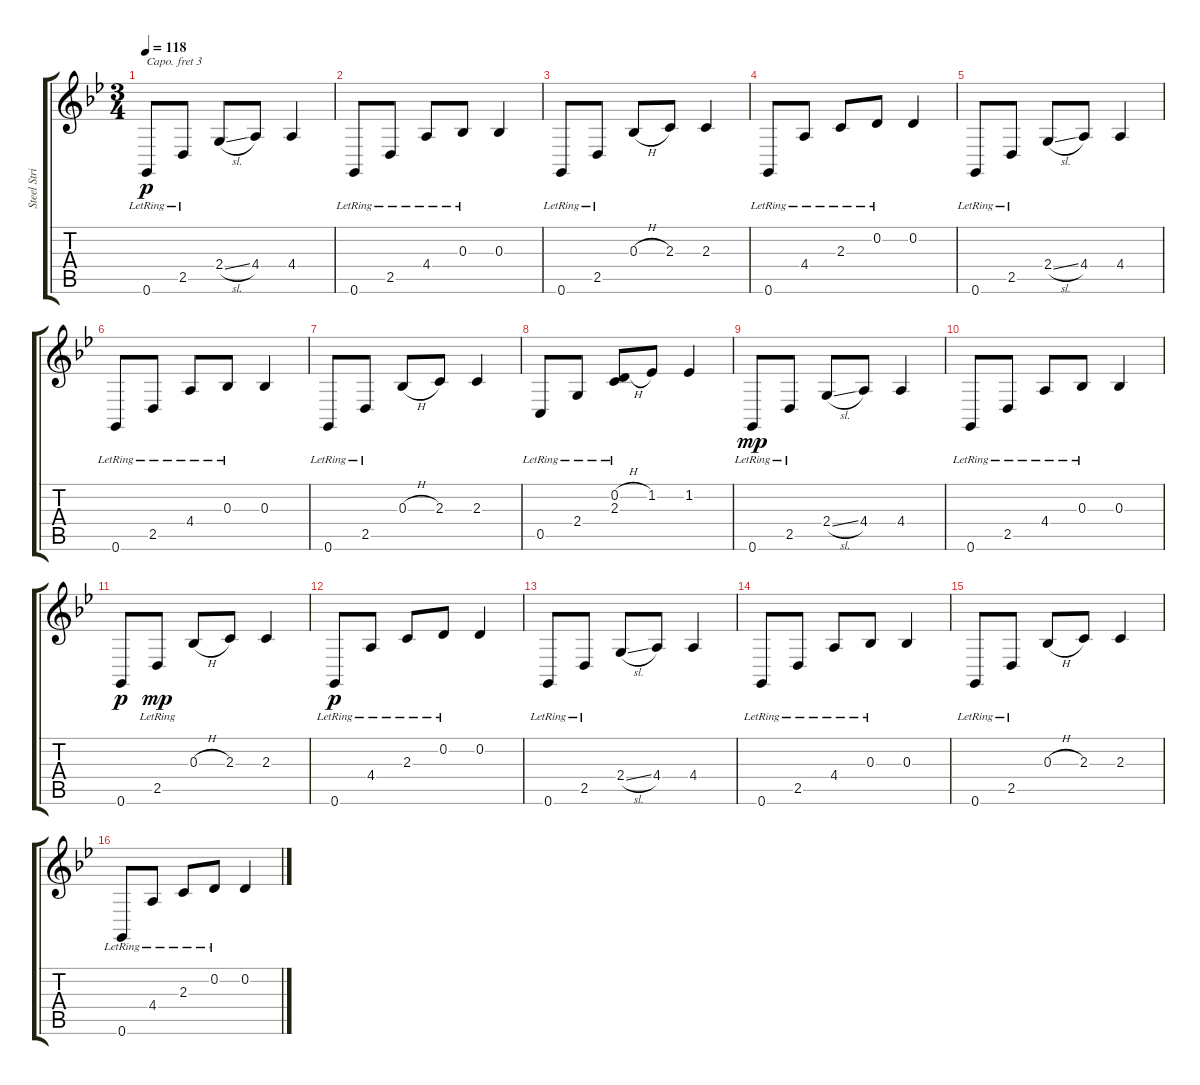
\track ("Steel String Guitar" "Steel Stri") {instrument voiceoohs}
\staff {score tabs}
\capo 3
\tuning (E4 B3 G3 D3 A2 E2) {hide}
\ts (3 4)
\tempo 118
\clef g2
\ks gminor
0.6{lr}.8{dy p} 2.5{lr}.8 2.4{sl}.8 4.4.8 4.4.4 |
0.6{lr}.8 2.5{lr}.8 4.4{lr}.8 0.3{lr}.8 0.3.4 |
0.6{lr}.8 2.5{lr}.8 0.3{h}.8 2.3.8 2.3.4 |
0.6{lr}.8 4.4{lr}.8 2.3{lr}.8 0.2{lr}.8 0.2.4 |
0.6{lr}.8 2.5{lr}.8 2.4{sl}.8 4.4.8 4.4.4 |
0.6{lr}.8 2.5{lr}.8 4.4{lr}.8 0.3{lr}.8 0.3.4 |
0.6{lr}.8 2.5{lr}.8 0.3{h}.8 2.3.8 2.3.4 |
0.5{lr}.8 2.4{lr}.8 (0.2{h} 2.3{lr}).8 1.2.8 1.2.4 |
0.6{lr}.8{dy mp} 2.5{lr}.8 2.4{sl}.8 4.4.8 4.4.4 |
0.6{lr}.8 2.5{lr}.8 4.4{lr}.8 0.3{lr}.8 0.3.4 |
0.6.8{dy p} 2.5{lr}.8{dy mp} 0.3{h}.8 2.3.8 2.3.4 |
0.6{lr}.8{dy p} 4.4{lr}.8 2.3{lr}.8 0.2{lr}.8 0.2.4 |
0.6{lr}.8 2.5{lr}.8 2.4{sl}.8 4.4.8 4.4.4 |
0.6{lr}.8 2.5{lr}.8 4.4{lr}.8 0.3{lr}.8 0.3.4 |
0.6{lr}.8 2.5{lr}.8 0.3{h}.8 2.3.8 2.3.4 |
0.6{lr}.8 4.4{lr}.8 2.3{lr}.8 0.2{lr}.8 0.2.4
